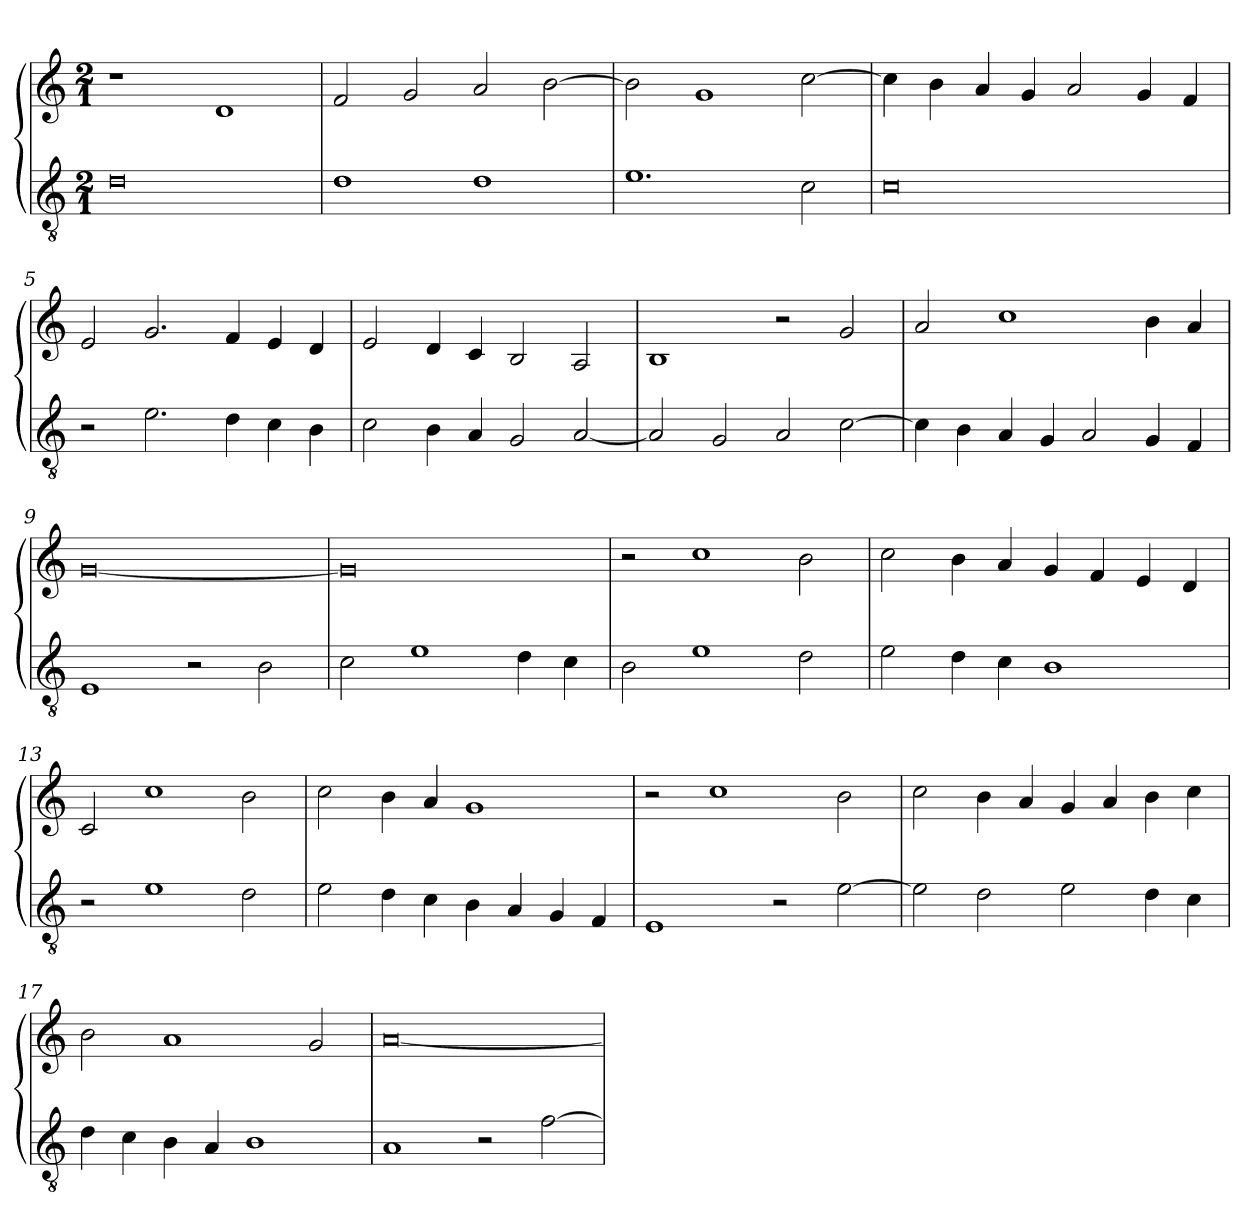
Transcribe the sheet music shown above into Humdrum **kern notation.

**kern	**kern
*part2	*part1
*staff2	*staff1
*clefGv2	*clefG2
*k[]	*k[]
*M2/1	*M2/1
=1	=1
0d	1r
.	1d
=2	=2
1d	2f
.	2g
1d	2a
.	[2b
=3	=3
1.e	2b]
.	1g
2c	[2cc
=4	=4
0c	4cc]
.	4b
.	4a
.	4g
.	2a
.	4g
.	4f
=5	=5
2r	2e
2.e	2.g
4d	4f
4c	4e
4B	4d
=6	=6
2c	2e
4B	4d
4A	4c
2G	2B
[2A	2A
=7	=7
2A]	1B
2G	.
2A	2r
[2c	2g
=8	=8
4c]	2a
4B	.
4A	1cc
4G	.
2A	.
4G	4b
4F	4a
=9	=9
1E	[0g
2r	.
2B	.
=10	=10
2c	0g]
1e	.
4d	.
4c	.
=11	=11
2B	2r
1e	1cc
2d	2b
=12	=12
2e	2cc
4d	4b
4c	4a
1B	4g
.	4f
.	4e
.	4d
=13	=13
2r	2c
1e	1cc
2d	2b
=14	=14
2e	2cc
4d	4b
4c	4a
4B	1g
4A	.
4G	.
4F	.
=15	=15
1E	2r
.	1cc
2r	.
[2e	2b
=16	=16
2e]	2cc
2d	4b
.	4a
2e	4g
.	4a
4d	4b
4c	4cc
=17	=17
4d	2b
4c	.
4B	1a
4A	.
1B	.
.	2g
=18	=18
1A	[0a
2r	.
[2f	.
=	=
*-	*-
